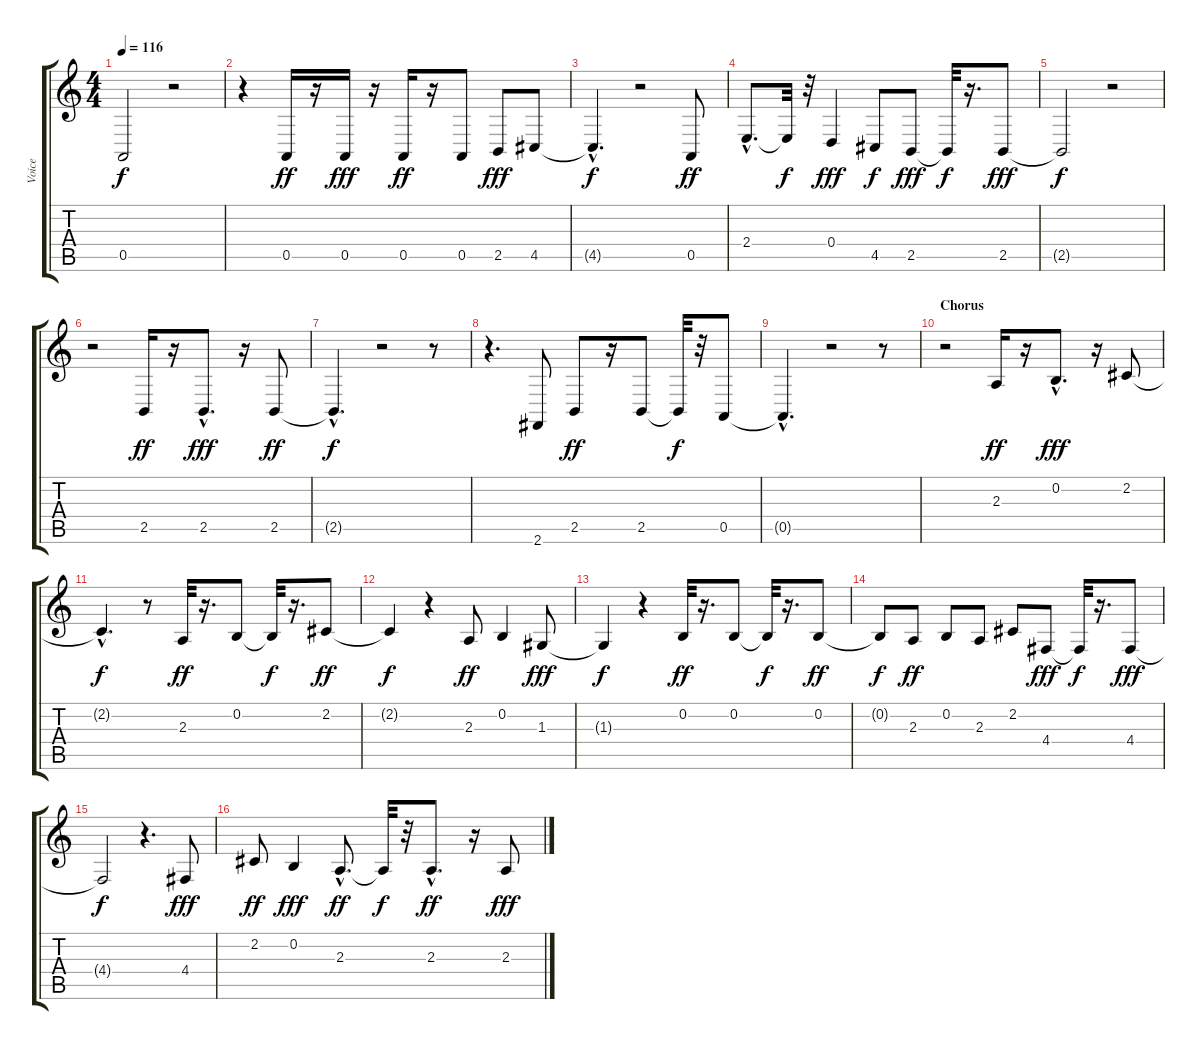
\track ("Voice" "Voice") {instrument flute}
\staff {score tabs}
\tuning (E4 B3 G3 D3 A2 E2) {hide}
\ts (4 4)
\tempo 116
\clef g2
\ks c
0.5{t}.2{dy f} r.2 |
r.4 0.5.16{dy ff} r.16 0.5.16{dy fff} r.16 0.5.16{dy ff} r.16 0.5.8 2.5.8{dy fff} 4.5.8 |
4.5{hac t}.4{d dy f} r.2 0.5.8{dy ff} |
2.4{hac}.8{d} 2.4{t}.32{dy f} r.32 0.4.4{dy fff} 4.5.8{dy f} 2.5.8{dy fff} 2.5{t}.32{dy f} r.16{d} 2.5.8{dy fff} |
2.5{t}.2{dy f} r.2 |
r.2 2.5.16{dy ff} r.16 2.5{hac}.8{d dy fff} r.16 2.5.8{dy ff} |
2.5{hac t}.4{d dy f} r.2 r.8 |
r.4{d} 2.6.8 2.5.8{dy ff} r.16 2.5.8 2.5{t}.32{dy f} r.32 0.5.8 |
0.5{hac t}.4{d} r.2 r.8 |
\section ("" "Chorus")
r.2 2.3.16{dy ff} r.16 0.2{hac}.8{d dy fff} r.16 2.2.8 |
2.2{hac t}.4{d dy f} r.8 2.3.32{dy ff} r.16{d} 0.2.8 0.2{t}.32{dy f} r.16{d} 2.2.8{dy ff} |
2.2{t}.4{dy f} r.4 2.3.8{dy ff} 0.2.4 1.3.8{dy fff} |
1.3{t}.4{dy f} r.4 0.2.32{dy ff} r.16{d} 0.2.8 0.2{t}.32{dy f} r.16{d} 0.2.8{dy ff} |
0.2{t}.8{dy f} 2.3.8{dy ff} 0.2.8 2.3.8 2.2.8 4.4.8{dy fff} 4.4{t}.32{dy f} r.16{d} 4.4.8{dy fff} |
4.4{t}.2{dy f} r.4{d} 4.4.8{dy fff} |
2.2.8{dy ff} 0.2.4{dy fff} 2.3{hac}.8{d dy ff} 2.3{t}.32{dy f} r.32 2.3{hac}.8{d dy ff} r.16 2.3.8{dy fff}
